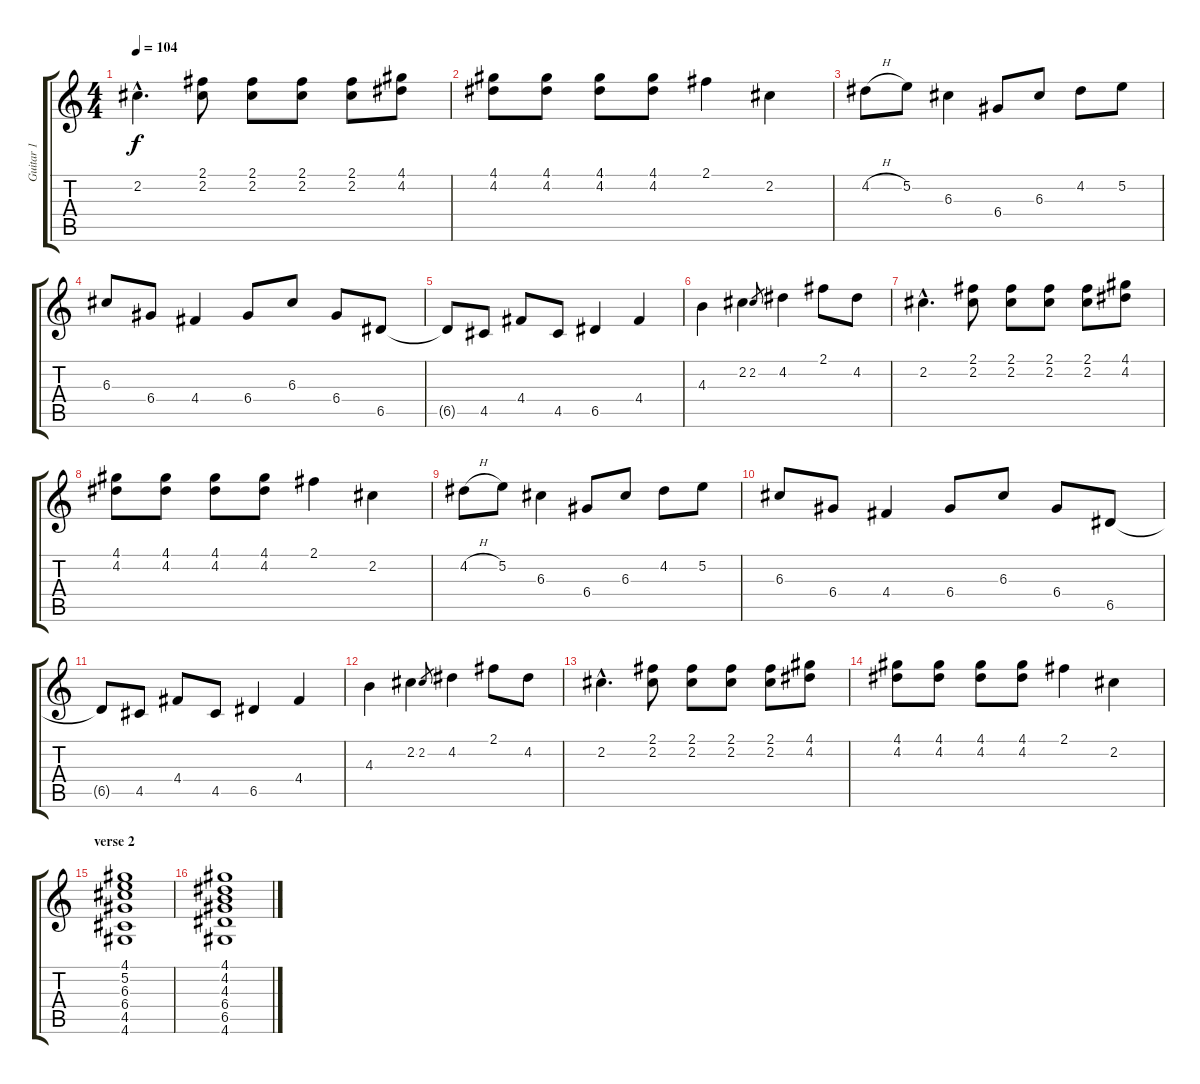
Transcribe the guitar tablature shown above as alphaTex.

\track ("Guitar 1" "Guitar 1") {instrument electricguitarjazz}
\staff {score tabs}
\tuning (E4 B3 G3 D3 A2 E2) {hide}
\ts (4 4)
\tempo 104
\clef g2
\ks c
2.2{hac}.4{d dy f} (2.1 2.2).8 (2.1 2.2).8 (2.1 2.2).8 (2.1 2.2).8 (4.1 4.2).8 |
(4.1 4.2).8 (4.1 4.2).8 (4.1 4.2).8 (4.1 4.2).8 2.1.4 2.2.4 |
4.2{h}.8{volume 16} 5.2.8 6.3.4 6.4.8 6.3.8 4.2.8 5.2.8 |
6.3.8 6.4.8 4.4.4 6.4.8 6.3.8 6.4.8 6.5.8 |
6.5{t}.8 4.5.8 4.4.8 4.5.8 6.5.4 4.4.4 |
4.3.4 2.2.4 2.2.8{gr} 4.2.4 2.1.8 4.2.8 |
2.2{hac}.4{d} (2.1 2.2).8 (2.1 2.2).8 (2.1 2.2).8 (2.1 2.2).8 (4.1 4.2).8 |
(4.1 4.2).8 (4.1 4.2).8 (4.1 4.2).8 (4.1 4.2).8 2.1.4 2.2.4 |
4.2{h}.8{volume 16} 5.2.8 6.3.4 6.4.8 6.3.8 4.2.8 5.2.8 |
6.3.8 6.4.8 4.4.4 6.4.8 6.3.8 6.4.8 6.5.8 |
6.5{t}.8 4.5.8 4.4.8 4.5.8 6.5.4 4.4.4 |
4.3.4 2.2.4 2.2.8{gr} 4.2.4 2.1.8 4.2.8 |
2.2{hac}.4{d} (2.1 2.2).8 (2.1 2.2).8 (2.1 2.2).8 (2.1 2.2).8 (4.1 4.2).8 |
(4.1 4.2).8 (4.1 4.2).8 (4.1 4.2).8 (4.1 4.2).8 2.1.4 2.2.4 |
\section ("" "verse 2")
(4.1 5.2 6.3 6.4 4.5 4.6).1 |
(4.1 4.2 4.3 6.4 6.5 4.6).1
